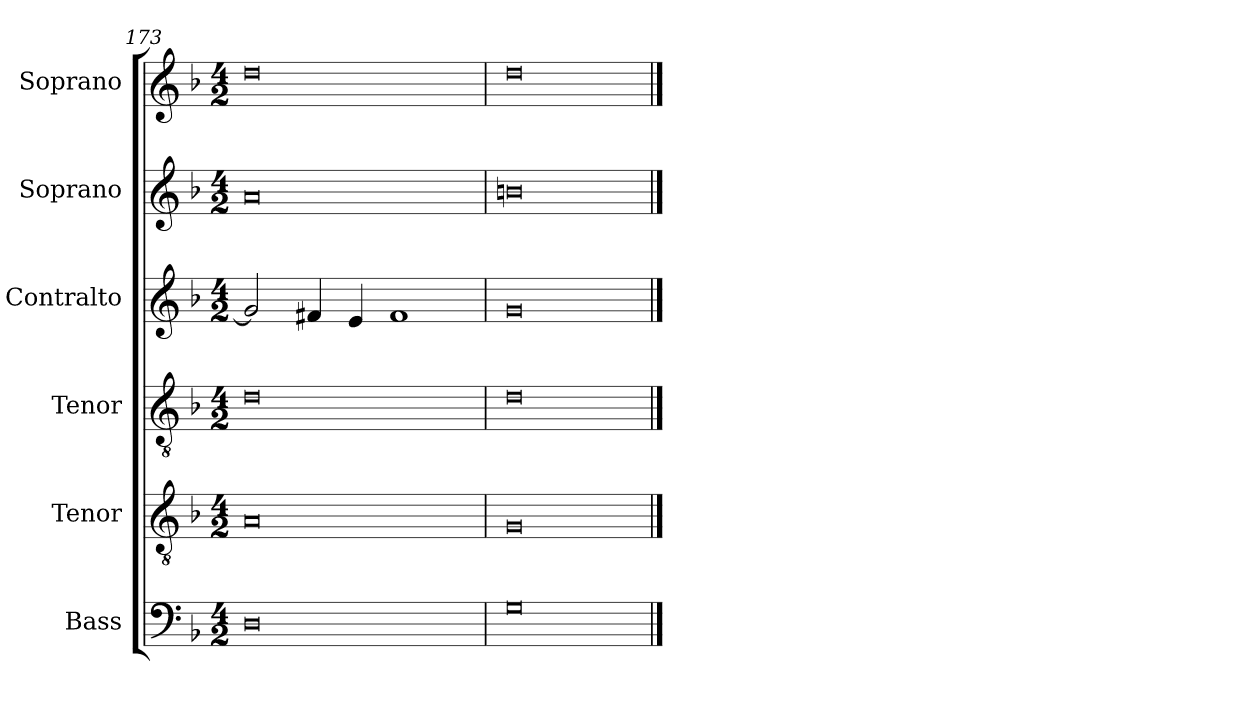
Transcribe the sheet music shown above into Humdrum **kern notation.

**kern	**kern	**kern	**kern	**kern	**kern
*part6	*part5	*part4	*part3	*part2	*part1
*staff6	*staff5	*staff4	*staff3	*staff2	*staff1
*I"Bass	*I"Tenor	*I"Tenor	*I"Contralto	*I"Soprano	*I"Soprano
*I'B	*I'T	*I'T	*I'A	*I'S	*I'S
*clefF4	*clefGv2	*clefGv2	*clefG2	*clefG2	*clefG2
*k[b-]	*k[b-]	*k[b-]	*k[b-]	*k[b-]	*k[b-]
*G:dor	*G:dor	*G:dor	*G:dor	*G:dor	*G:dor
*M4/2	*M4/2	*M4/2	*M4/2	*M4/2	*M4/2
=173	=173	=173	=173	=173	=173
0D	0A	0d	2g]	0a	0dd
.	.	.	4f#X	.	.
.	.	.	4e	.	.
.	.	.	1f#	.	.
=174	=174	=174	=174	=174	=174
0G	0G	0d	0g	0bn	0dd
==	==	==	==	==	==
*-	*-	*-	*-	*-	*-
